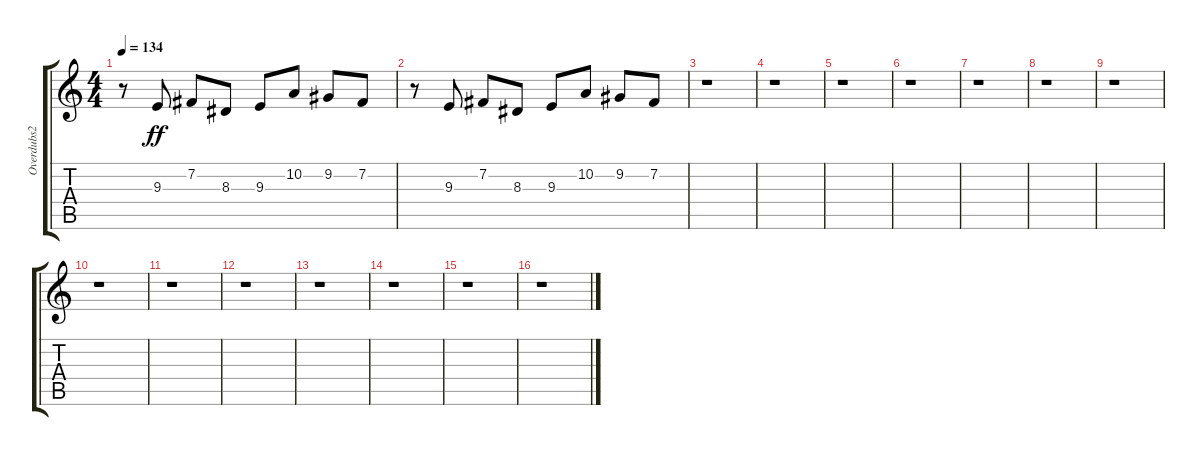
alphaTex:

\track ("Overdubs2" "Overdubs2") {instrument percussiveorgan}
\staff {score tabs}
\tuning (E4 B3 G3 D3 A2 E2) {hide}
\ts (4 4)
\tempo 134
\clef g2
\ks c
r.8{dy ff} 9.3.8 7.2.8 8.3.8 9.3.8 10.2.8 9.2.8 7.2.8 |
r.8 9.3.8 7.2.8 8.3.8 9.3.8 10.2.8 9.2.8 7.2.8 |
r.1 |
r.1 |
r.1 |
r.1 |
r.1 |
r.1 |
r.1 |
r.1 |
r.1 |
r.1 |
r.1 |
r.1 |
r.1 |
r.1
